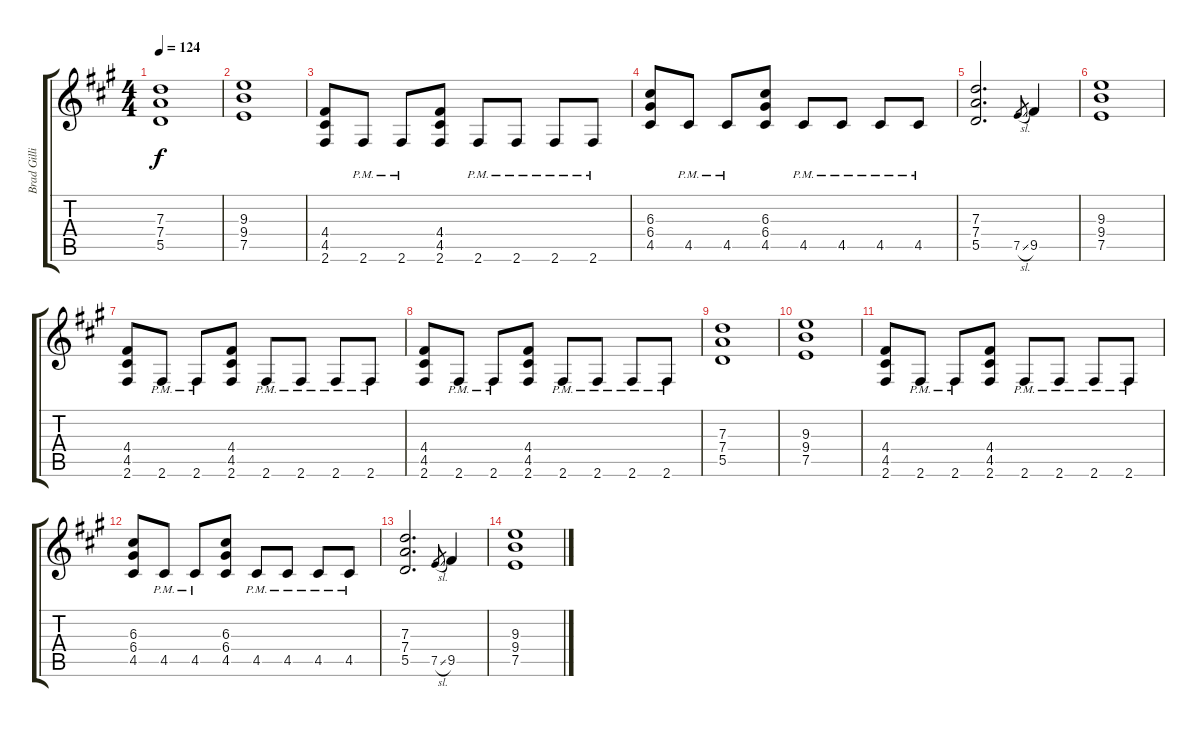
\track ("Brad Gillis" "Brad Gilli") {instrument distortionguitar}
\staff {score tabs}
\tuning (E4 B3 G3 D3 A2 E2) {hide}
\ts (4 4)
\tempo 124
\clef g2
\ks a
(7.3 7.4 5.5).1{dy f} |
(9.3 9.4 7.5).1 |
(4.4 4.5 2.6).8 2.6{pm}.8 2.6{pm}.8 (4.4 4.5 2.6).8 2.6{pm}.8 2.6{pm}.8 2.6{pm}.8 2.6{pm}.8 |
(6.3 6.4 4.5).8 4.5{pm}.8 4.5{pm}.8 (6.3 6.4 4.5).8 4.5{pm}.8 4.5{pm}.8 4.5{pm}.8 4.5{pm}.8 |
(7.3 7.4 5.5).2{d} 7.5{sl}.8{gr} 9.5.4 |
(9.3 9.4 7.5).1 |
(4.4 4.5 2.6).8 2.6{pm}.8 2.6{pm}.8 (4.4 4.5 2.6).8 2.6{pm}.8 2.6{pm}.8 2.6{pm}.8 2.6{pm}.8 |
(4.4 4.5 2.6).8 2.6{pm}.8 2.6{pm}.8 (4.4 4.5 2.6).8 2.6{pm}.8 2.6{pm}.8 2.6{pm}.8 2.6{pm}.8 |
(7.3 7.4 5.5).1 |
(9.3 9.4 7.5).1{volume 0} |
(4.4 4.5 2.6).8 2.6{pm}.8 2.6{pm}.8 (4.4 4.5 2.6).8 2.6{pm}.8 2.6{pm}.8 2.6{pm}.8 2.6{pm}.8 |
(6.3 6.4 4.5).8 4.5{pm}.8 4.5{pm}.8 (6.3 6.4 4.5).8 4.5{pm}.8 4.5{pm}.8 4.5{pm}.8 4.5{pm}.8 |
(7.3 7.4 5.5).2{d} 7.5{sl}.8{gr} 9.5.4 |
(9.3 9.4 7.5).1
